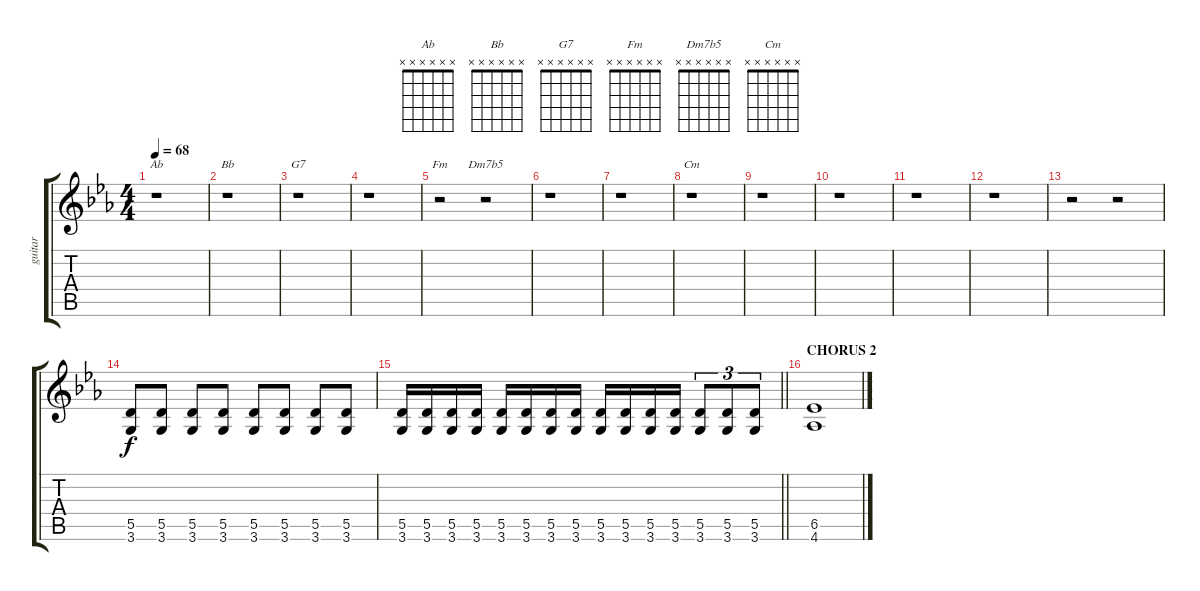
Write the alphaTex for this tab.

\track ("guitar" "guitar") {instrument overdrivenguitar}
\staff {score tabs}
\tuning (E4 B3 G3 D3 A2 E2) {hide}
\chord ("Ab" x x x x x x)
\chord ("Bb" x x x x x x)
\chord ("G7" x x x x x x)
\chord ("Fm" x x x x x x)
\chord ("Dm7b5" x x x x x x)
\chord ("Cm" x x x x x x)
\ts (4 4)
\tempo 68
\clef g2
\ks cminor
r.1{ch "Ab" dy f} |
r.1{ch "Bb"} |
r.1{ch "G7"} |
r.1 |
r.2{ch "Fm"} r.2{ch "Dm7b5"} |
r.1 |
r.1 |
r.1{ch "Cm"} |
r.1 |
r.1 |
r.1 |
r.1 |
r.2 r.2 |
(5.5 3.6).8 (5.5 3.6).8 (5.5 3.6).8 (5.5 3.6).8 (5.5 3.6).8 (5.5 3.6).8 (5.5 3.6).8 (5.5 3.6).8 |
\barLineRight lightlight
(5.5 3.6).16 (5.5 3.6).16 (5.5 3.6).16 (5.5 3.6).16 (5.5 3.6).16 (5.5 3.6).16 (5.5 3.6).16 (5.5 3.6).16 (5.5 3.6).16 (5.5 3.6).16 (5.5 3.6).16 (5.5 3.6).16 (5.5 3.6).8{tu (3 2)} (5.5 3.6).8{tu (3 2)} (5.5 3.6).8{tu (3 2)} |
\section ("" "CHORUS 2")
(6.5 4.6).1
